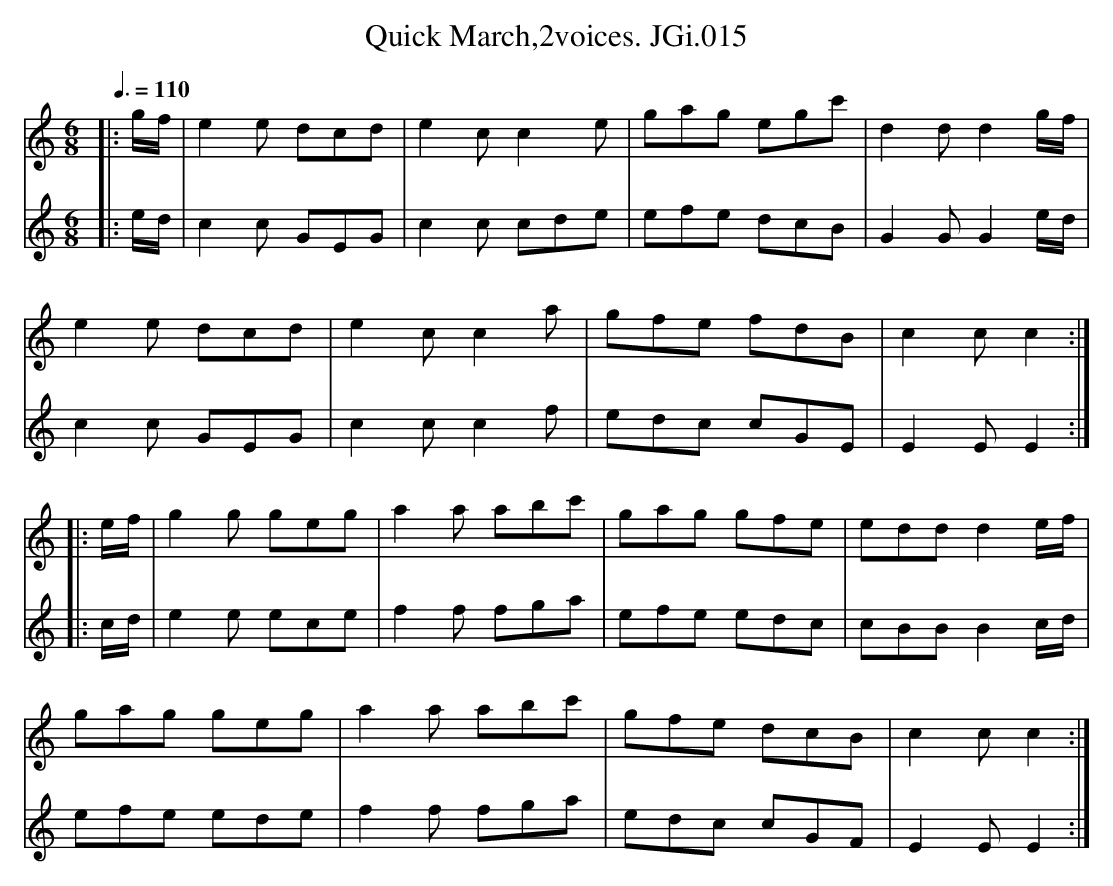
X:1
T:Quick March,2voices. JGi.015
M:6/8
L:1/8
Q:3/8=110
K:C
[V:1]|:g/f/|e2e dcd|e2c c2e|gag egc'|d2dd2g/f/|
[V:2]|:e/d/|c2c GEG|c2c cde|efe dcB|G2GG2e/d/|
[V:1]e2e dcd|e2c c2a|gfe fdB|c2cc2:|
[V:2]c2c GEG|c2cc2 f|edc cGE|E2EE2:|
[V:1]|:e/f/|g2g geg|a2a abc'|gag gfe|edd d2e/f/|
[V:2]|:c/d/|e2e ece|f2f fga|efe edc|cBB B2c/d/|
[V:1]gag geg|a2a abc'|gfe dcB|c2cc2:|
[V:2]efe ede|f2f fga|edc cGF|E2EE2:|
